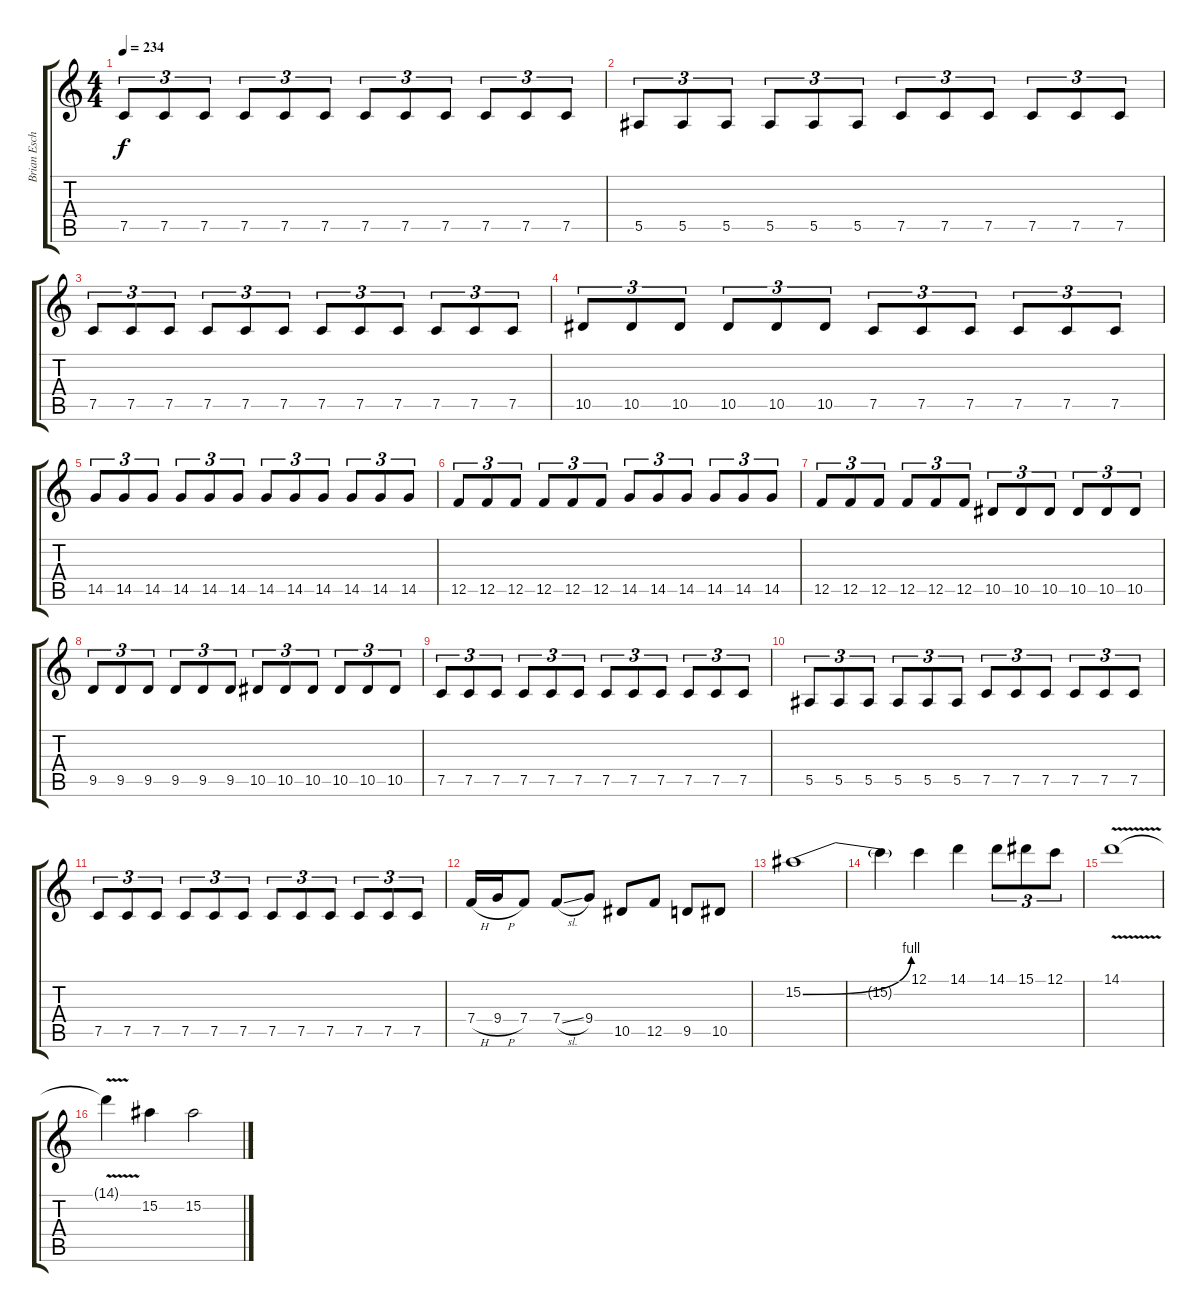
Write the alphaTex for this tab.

\track ("Brian Eschbach (Lead Guitar)" "Brian Esch") {instrument overdrivenguitar}
\staff {score tabs}
\tuning (C4 G3 Eb3 Bb2 F2 C2) {hide}
\ts (4 4)
\tempo 234
\clef g2
\ks c
7.5.8{tu (3 2) dy f} 7.5.8{tu (3 2)} 7.5.8{tu (3 2)} 7.5.8{tu (3 2)} 7.5.8{tu (3 2)} 7.5.8{tu (3 2)} 7.5.8{tu (3 2)} 7.5.8{tu (3 2)} 7.5.8{tu (3 2)} 7.5.8{tu (3 2)} 7.5.8{tu (3 2)} 7.5.8{tu (3 2)} |
5.5.8{tu (3 2)} 5.5.8{tu (3 2)} 5.5.8{tu (3 2)} 5.5.8{tu (3 2)} 5.5.8{tu (3 2)} 5.5.8{tu (3 2)} 7.5.8{tu (3 2)} 7.5.8{tu (3 2)} 7.5.8{tu (3 2)} 7.5.8{tu (3 2)} 7.5.8{tu (3 2)} 7.5.8{tu (3 2)} |
7.5.8{tu (3 2)} 7.5.8{tu (3 2)} 7.5.8{tu (3 2)} 7.5.8{tu (3 2)} 7.5.8{tu (3 2)} 7.5.8{tu (3 2)} 7.5.8{tu (3 2)} 7.5.8{tu (3 2)} 7.5.8{tu (3 2)} 7.5.8{tu (3 2)} 7.5.8{tu (3 2)} 7.5.8{tu (3 2)} |
10.5.8{tu (3 2)} 10.5.8{tu (3 2)} 10.5.8{tu (3 2)} 10.5.8{tu (3 2)} 10.5.8{tu (3 2)} 10.5.8{tu (3 2)} 7.5.8{tu (3 2)} 7.5.8{tu (3 2)} 7.5.8{tu (3 2)} 7.5.8{tu (3 2)} 7.5.8{tu (3 2)} 7.5.8{tu (3 2)} |
14.5.8{tu (3 2)} 14.5.8{tu (3 2)} 14.5.8{tu (3 2)} 14.5.8{tu (3 2)} 14.5.8{tu (3 2)} 14.5.8{tu (3 2)} 14.5.8{tu (3 2)} 14.5.8{tu (3 2)} 14.5.8{tu (3 2)} 14.5.8{tu (3 2)} 14.5.8{tu (3 2)} 14.5.8{tu (3 2)} |
12.5.8{tu (3 2)} 12.5.8{tu (3 2)} 12.5.8{tu (3 2)} 12.5.8{tu (3 2)} 12.5.8{tu (3 2)} 12.5.8{tu (3 2)} 14.5.8{tu (3 2)} 14.5.8{tu (3 2)} 14.5.8{tu (3 2)} 14.5.8{tu (3 2)} 14.5.8{tu (3 2)} 14.5.8{tu (3 2)} |
12.5.8{tu (3 2)} 12.5.8{tu (3 2)} 12.5.8{tu (3 2)} 12.5.8{tu (3 2)} 12.5.8{tu (3 2)} 12.5.8{tu (3 2)} 10.5.8{tu (3 2)} 10.5.8{tu (3 2)} 10.5.8{tu (3 2)} 10.5.8{tu (3 2)} 10.5.8{tu (3 2)} 10.5.8{tu (3 2)} |
9.5.8{tu (3 2)} 9.5.8{tu (3 2)} 9.5.8{tu (3 2)} 9.5.8{tu (3 2)} 9.5.8{tu (3 2)} 9.5.8{tu (3 2)} 10.5.8{tu (3 2)} 10.5.8{tu (3 2)} 10.5.8{tu (3 2)} 10.5.8{tu (3 2)} 10.5.8{tu (3 2)} 10.5.8{tu (3 2)} |
7.5.8{tu (3 2)} 7.5.8{tu (3 2)} 7.5.8{tu (3 2)} 7.5.8{tu (3 2)} 7.5.8{tu (3 2)} 7.5.8{tu (3 2)} 7.5.8{tu (3 2)} 7.5.8{tu (3 2)} 7.5.8{tu (3 2)} 7.5.8{tu (3 2)} 7.5.8{tu (3 2)} 7.5.8{tu (3 2)} |
5.5.8{tu (3 2)} 5.5.8{tu (3 2)} 5.5.8{tu (3 2)} 5.5.8{tu (3 2)} 5.5.8{tu (3 2)} 5.5.8{tu (3 2)} 7.5.8{tu (3 2)} 7.5.8{tu (3 2)} 7.5.8{tu (3 2)} 7.5.8{tu (3 2)} 7.5.8{tu (3 2)} 7.5.8{tu (3 2)} |
7.5.8{tu (3 2)} 7.5.8{tu (3 2)} 7.5.8{tu (3 2)} 7.5.8{tu (3 2)} 7.5.8{tu (3 2)} 7.5.8{tu (3 2)} 7.5.8{tu (3 2)} 7.5.8{tu (3 2)} 7.5.8{tu (3 2)} 7.5.8{tu (3 2)} 7.5.8{tu (3 2)} 7.5.8{tu (3 2)} |
7.4{h}.16 9.4{h}.16 7.4.8 7.4{sl}.8 9.4.8 10.5.8 12.5.8 9.5.8 10.5.8 |
15.2{be (bend 0 0 60 4)}.1{balance 8} |
15.2{t}.4 12.1.4 14.1.4 14.1.8{tu (3 2)} 15.1.8{tu (3 2)} 12.1.8{tu (3 2)} |
14.1{v}.1 |
14.1{t}.4 15.2.4 15.2.2
